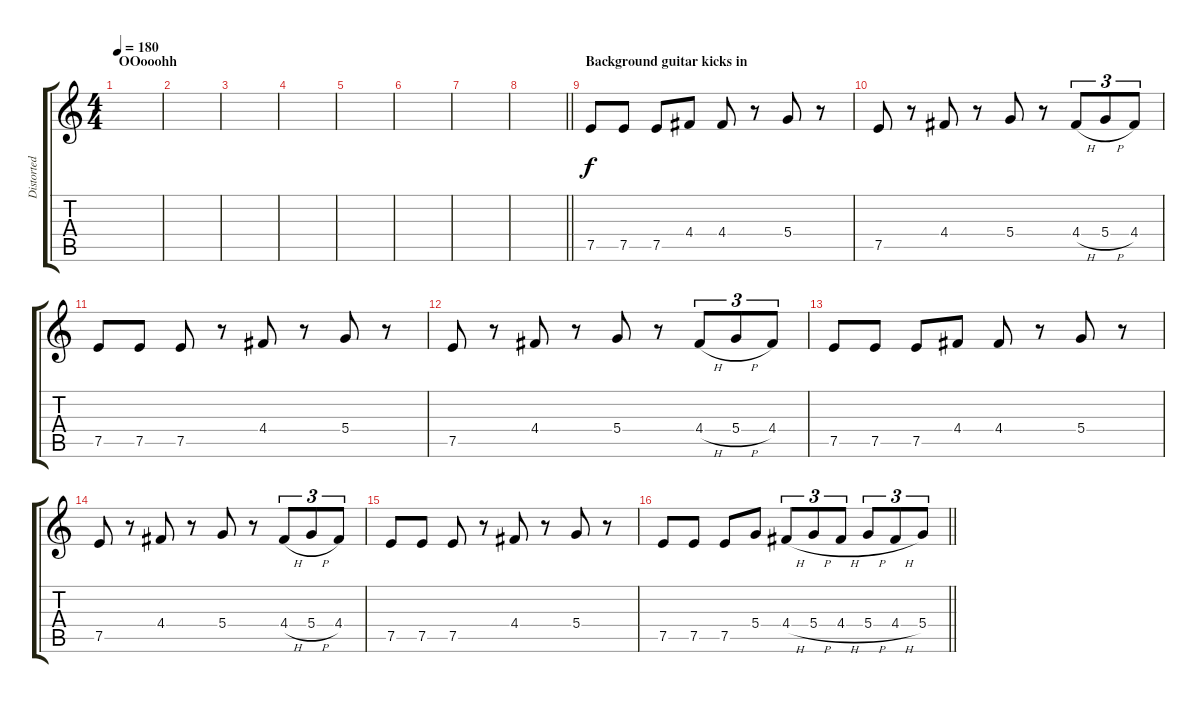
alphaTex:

\track ("Distorted Guitar" "Distorted ") {instrument distortionguitar}
\staff {score tabs}
\tuning (E4 B3 G3 D3 A2 E2) {hide}
\ts (4 4)
\section ("" "OOooohh")
\tempo 180
\clef g2
\ks c
|
|
|
|
|
|
|
\barLineRight lightlight
|
\section ("" "Background guitar kicks in")
7.5.8 7.5.8 7.5.8 4.4.8 4.4.8 r.8 5.4.8 r.8 |
7.5.8 r.8 4.4.8 r.8 5.4.8 r.8 4.4{h}.8{tu (3 2)} 5.4{h}.8{tu (3 2)} 4.4.8{tu (3 2)} |
7.5.8 7.5.8 7.5.8 r.8 4.4.8 r.8 5.4.8 r.8 |
7.5.8 r.8 4.4.8 r.8 5.4.8 r.8 4.4{h}.8{tu (3 2)} 5.4{h}.8{tu (3 2)} 4.4.8{tu (3 2)} |
7.5.8 7.5.8 7.5.8 4.4.8 4.4.8 r.8 5.4.8 r.8 |
7.5.8 r.8 4.4.8 r.8 5.4.8 r.8 4.4{h}.8{tu (3 2)} 5.4{h}.8{tu (3 2)} 4.4.8{tu (3 2)} |
7.5.8 7.5.8 7.5.8 r.8 4.4.8 r.8 5.4.8 r.8 |
\barLineRight lightlight
7.5.8 7.5.8 7.5.8 5.4.8 4.4{h}.8{tu (3 2)} 5.4{h}.8{tu (3 2)} 4.4{h}.8{tu (3 2)} 5.4{h}.8{tu (3 2)} 4.4{h}.8{tu (3 2)} 5.4.8{tu (3 2)}
